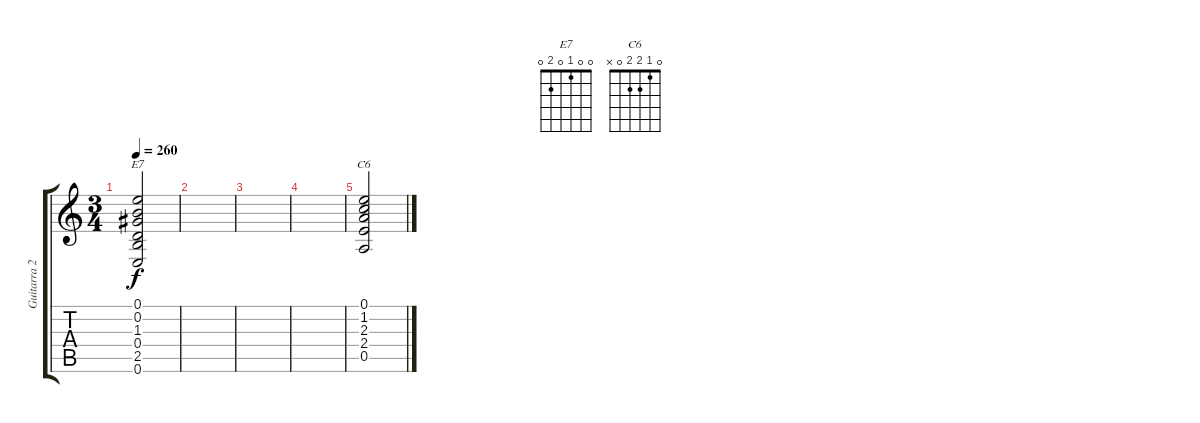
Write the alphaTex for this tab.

\track ("Guitarra 2" "Guitarra 2") {instrument electricguitarclean}
\staff {score tabs}
\tuning (E4 B3 G3 D3 A2 E2) {hide}
\chord ("E7" 0 0 1 0 2 0)
\chord ("C6" 0 1 2 2 0 x)
\ts (3 4)
\tempo 260
\clef g2
\ks c
(0.1 0.2 1.3 0.4 2.5 0.6).2{ch "E7" dy f} |
|
|
|
(0.1 1.2 2.3 2.4 0.5).2{ch "C6"}
